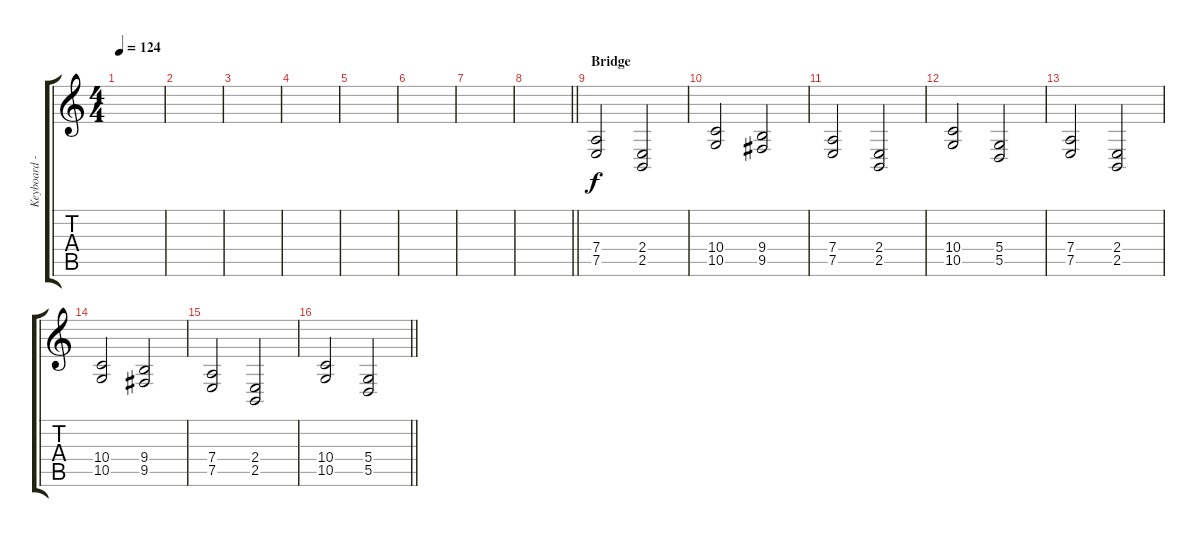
\track ("Keyboard - Choir (Ctulhu)" "Keyboard -") {instrument choiraahs}
\staff {score tabs}
\tuning (E4 B3 G3 D3 A2 E2) {hide}
\ts (4 4)
\tempo 124
\clef g2
\ks c
|
|
|
|
|
|
|
\barLineRight lightlight
|
\section ("" "Bridge")
(7.4 7.5).2 (2.4 2.5).2 |
(10.4 10.5).2 (9.4 9.5).2 |
(7.4 7.5).2 (2.4 2.5).2 |
(10.4 10.5).2 (5.4 5.5).2 |
(7.4 7.5).2 (2.4 2.5).2 |
(10.4 10.5).2 (9.4 9.5).2 |
(7.4 7.5).2 (2.4 2.5).2 |
\barLineRight lightlight
(10.4 10.5).2 (5.4 5.5).2
